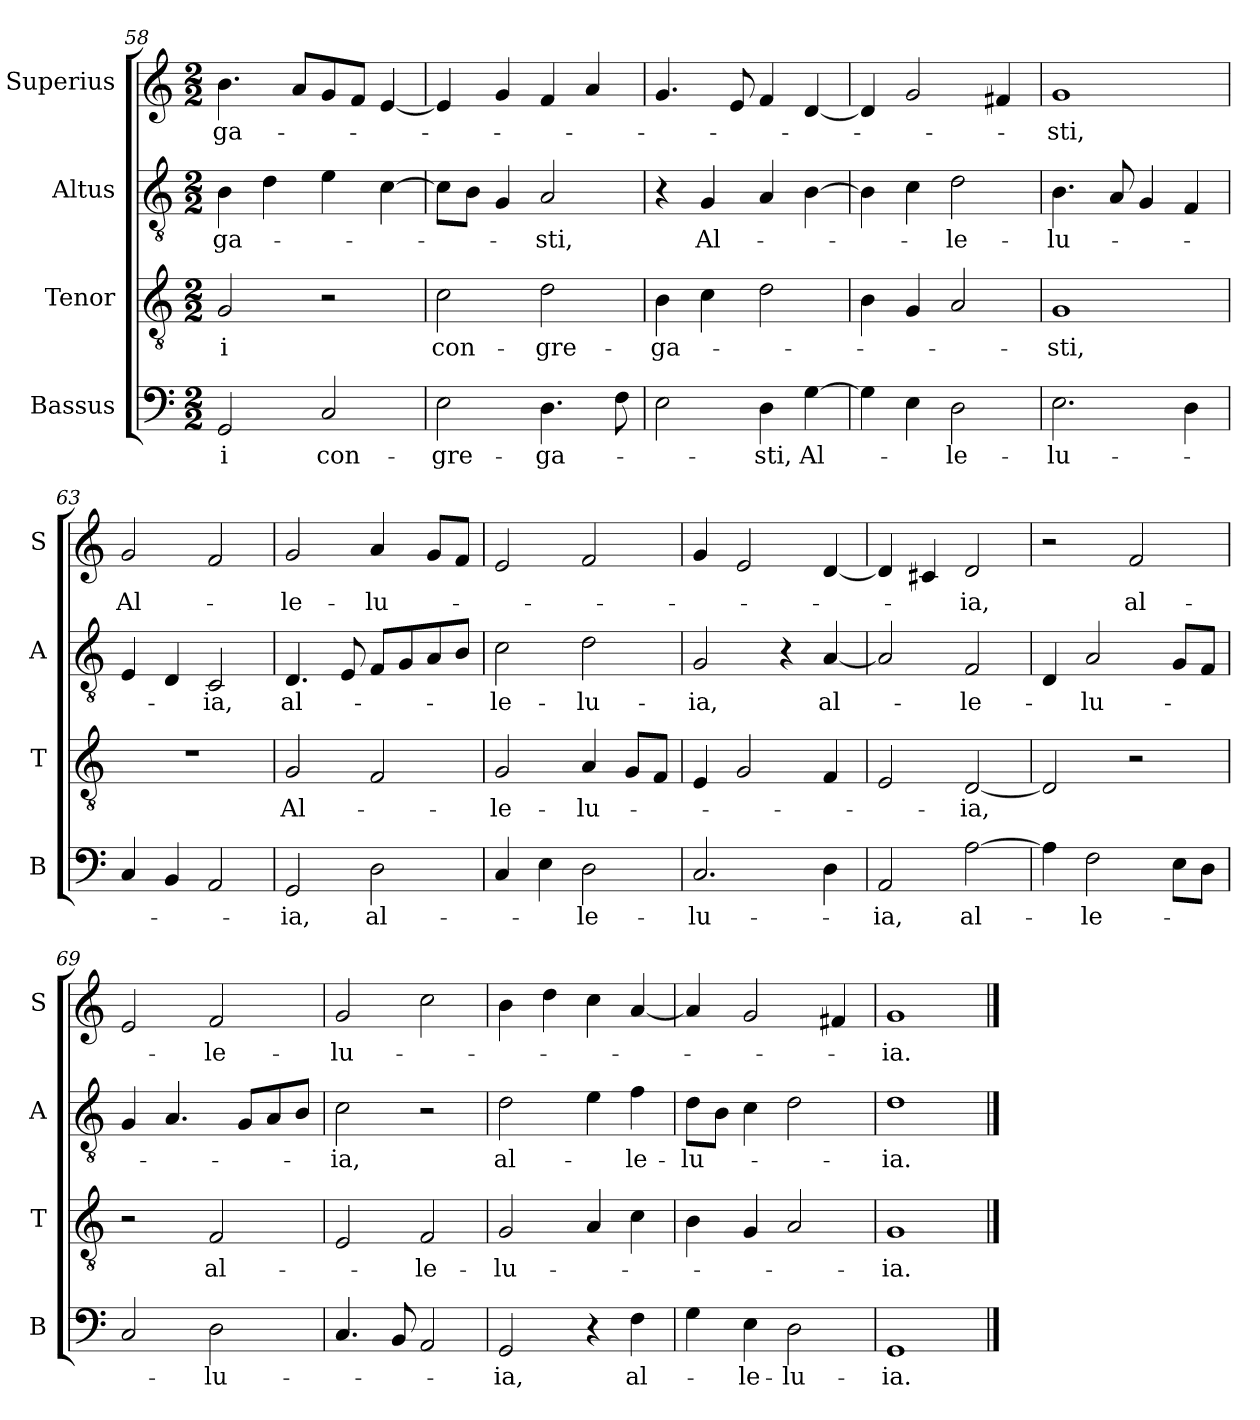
**kern	**text	**kern	**text	**kern	**text	**kern	**text
*part4	*part4	*part3	*part3	*part2	*part2	*part1	*part1
*staff4	*staff4	*staff3	*staff3	*staff2	*staff2	*staff1	*staff1
*I"Bassus	*	*I"Tenor	*	*I"Altus	*	*I"Superius	*
*I'B	*	*I'T	*	*I'A	*	*I'S	*
*clefF4	*	*clefGv2	*	*clefGv2	*	*clefG2	*
*k[]	*	*k[]	*	*k[]	*	*k[]	*
*M2/2	*	*M2/2	*	*M2/2	*	*M2/2	*
=58	=58	=58	=58	=58	=58	=58	=58
!	!	!	!LO:LY:i	!	!	!	!
2GG	-i	2G	-i	4B	-ga-	4.b	-ga-
.	.	.	.	4d	.	.	.
.	.	.	.	.	.	8aL	.
2C	con-	2r	.	4e	.	8g	.
.	.	.	.	.	.	8fJ	.
.	.	.	.	[4c	.	[4e	.
=59	=59	=59	=59	=59	=59	=59	=59
2E	-gre-	2c	con-	8cL]	.	4e]	.
.	.	.	.	8BJ	.	.	.
.	.	.	.	4G	.	4g	.
4.D	-ga-	2d	-gre-	2A	-sti,	4f	.
.	.	.	.	.	.	4a	.
8F	.	.	.	.	.	.	.
=60	=60	=60	=60	=60	=60	=60	=60
2E	.	4B	-ga-	4r	.	4.g	.
.	.	4c	.	4G	Al-	.	.
.	.	.	.	.	.	8e	.
4D	-sti,	2d	.	4A	.	4f	.
!	!LO:LY:i	!	!	!	!	!	!
[4G	Al-	.	.	[4B	.	[4d	.
=61	=61	=61	=61	=61	=61	=61	=61
4G]	.	4B	.	4B]	.	4d]	.
4E	.	4G	.	4c	.	2g	.
!	!LO:LY:i	!	!	!	!	!	!
2D	-le-	2A	.	2d	-le-	.	.
.	.	.	.	.	.	4f#X	.
=62	=62	=62	=62	=62	=62	=62	=62
!	!LO:LY:i	!	!	!	!	!	!
2.E	-lu-	1G	-sti,	4.B	-lu-	1g	-sti,
.	.	.	.	8A	.	.	.
.	.	.	.	4G	.	.	.
4D	.	.	.	4F	.	.	.
=63	=63	=63	=63	=63	=63	=63	=63
4C	.	1r	.	4E	.	2g	Al-
4BB	.	.	.	4D	.	.	.
!	!	!	!	!	!LO:LY:i	!	!
2AA	.	.	.	2C	-ia,	2f	.
=64	=64	=64	=64	=64	=64	=64	=64
!	!LO:LY:i	!	!	!	!LO:LY:i	!	!
2GG	-ia,	2G	Al-	4.D	al-	2g	-le-
.	.	.	.	8E	.	.	.
2D	al-	2F	.	8FL	.	4a	-lu-
.	.	.	.	8G	.	.	.
.	.	.	.	8A	.	8gL	.
.	.	.	.	8BJ	.	8fJ	.
=65	=65	=65	=65	=65	=65	=65	=65
!	!	!	!	!	!LO:LY:i	!	!
4C	.	2G	-le-	2c	-le-	2e	.
4E	.	.	.	.	.	.	.
!	!	!	!	!	!LO:LY:i	!	!
2D	-le-	4A	-lu-	2d	-lu-	2f	.
.	.	8GL	.	.	.	.	.
.	.	8FJ	.	.	.	.	.
=66	=66	=66	=66	=66	=66	=66	=66
!	!	!	!	!	!LO:LY:i	!	!
2.C	-lu-	4E	.	2G	-ia,	4g	.
.	.	2G	.	.	.	2e	.
.	.	.	.	4r	.	.	.
!	!	!	!	!	!LO:LY:i	!	!
4D	.	4F	.	[4A	al-	[4d	.
=67	=67	=67	=67	=67	=67	=67	=67
2AA	-ia,	2E	.	2A]	.	4d]	.
.	.	.	.	.	.	4c#X	.
!	!	!	!	!	!LO:LY:i	!	!
[2A	al-	[2D	-ia,	2F	-le-	2d	-ia,
=68	=68	=68	=68	=68	=68	=68	=68
4A]	.	2D]	.	4D	.	2r	.
!	!	!	!	!	!LO:LY:i	!	!
2F	-le-	.	.	2A	-lu-	.	.
.	.	2r	.	.	.	2f	al-
8EL	.	.	.	8GL	.	.	.
8DJ	.	.	.	8FJ	.	.	.
=69	=69	=69	=69	=69	=69	=69	=69
2C	.	2r	.	4G	.	2e	.
.	.	.	.	4.A	.	.	.
2D	-lu-	2F	al-	.	.	2f	-le-
.	.	.	.	8GL	.	.	.
.	.	.	.	8A	.	.	.
.	.	.	.	8BJ	.	.	.
=70	=70	=70	=70	=70	=70	=70	=70
!	!	!	!	!	!LO:LY:i	!	!
4.C	.	2E	.	2c	-ia,	2g	-lu-
8BB	.	.	.	.	.	.	.
2AA	.	2F	-le-	2r	.	2cc	.
=71	=71	=71	=71	=71	=71	=71	=71
!	!LO:LY:i	!	!	!	!LO:LY:i	!	!
2GG	-ia,	2G	-lu-	2d	al-	4b	.
.	.	.	.	.	.	4dd	.
4r	.	4A	.	4e	.	4cc	.
!	!LO:LY:i	!	!	!	!LO:LY:i	!	!
4F	al-	4c	.	4f	-le-	[4a	.
=72	=72	=72	=72	=72	=72	=72	=72
!	!	!	!	!	!LO:LY:i	!	!
4G	.	4B	.	8dL	-lu-	4a]	.
.	.	.	.	8BJ	.	.	.
!	!LO:LY:i	!	!	!	!	!	!
4E	-le-	4G	.	4c	.	2g	.
!	!LO:LY:i	!	!	!	!	!	!
2D	-lu-	2A	.	2d	.	.	.
.	.	.	.	.	.	4f#X	.
=73	=73	=73	=73	=73	=73	=73	=73
!	!LO:LY:i	!	!	!	!LO:LY:i	!	!
1GG	-ia.	1G	-ia.	1d	-ia.	1g	-ia.
==	==	==	==	==	==	==	==
*-	*-	*-	*-	*-	*-	*-	*-
